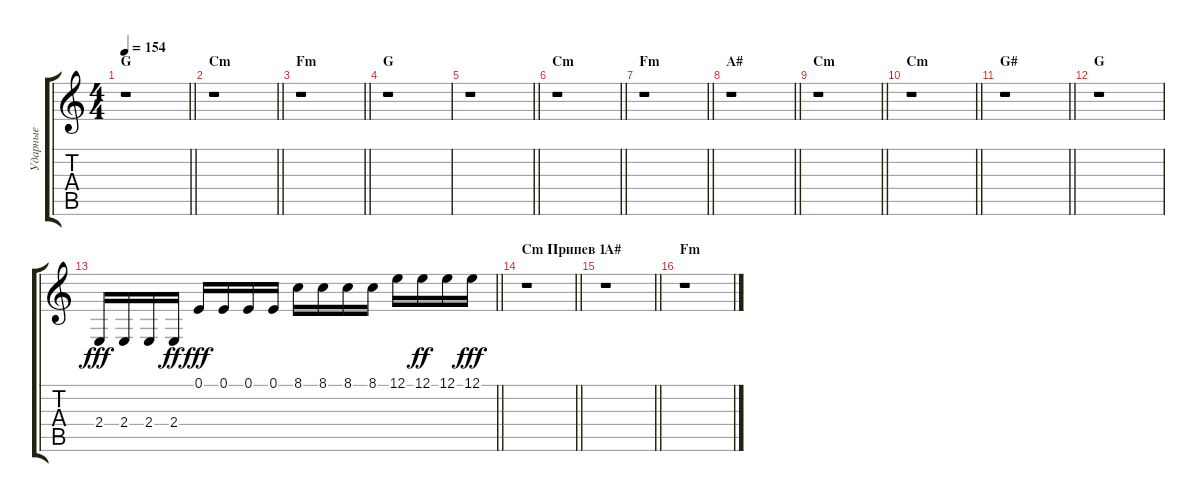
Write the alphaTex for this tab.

\track ("Ударные" "Ударные") {instrument synthdrum}
\staff {score tabs}
\tuning (E4 B3 G3 D3 A2 E2) {hide}
\ts (4 4)
\section ("" "G")
\tempo 154
\clef g2
\barLineRight lightlight
\ks c
r.1{dy fff} |
\section ("" "Cm")
\barLineRight lightlight
r.1 |
\section ("" "Fm")
\barLineRight lightlight
r.1 |
\section ("" "G")
r.1 |
\barLineRight lightlight
r.1 |
\section ("" "Cm")
\barLineRight lightlight
r.1 |
\section ("" "Fm")
\barLineRight lightlight
r.1 |
\section ("" "A#")
\barLineRight lightlight
r.1 |
\section ("" "Cm")
\barLineRight lightlight
r.1 |
\section ("" "Cm")
\barLineRight lightlight
r.1 |
\section ("" "G#")
\barLineRight lightlight
r.1 |
\section ("" "G")
r.1 |
\barLineRight lightlight
2.4.16 2.4.16 2.4.16 2.4.16{dy ff} 0.1.16{dy fff} 0.1.16 0.1.16 0.1.16 8.1.16 8.1.16 8.1.16 8.1.16 12.1.16 12.1.16{dy ff} 12.1.16 12.1.16{dy fff} |
\section ("" "Cm Припев 1")
\barLineRight lightlight
r.1 |
\section ("" " A#")
\barLineRight lightlight
r.1 |
\section ("" "Fm")
r.1
